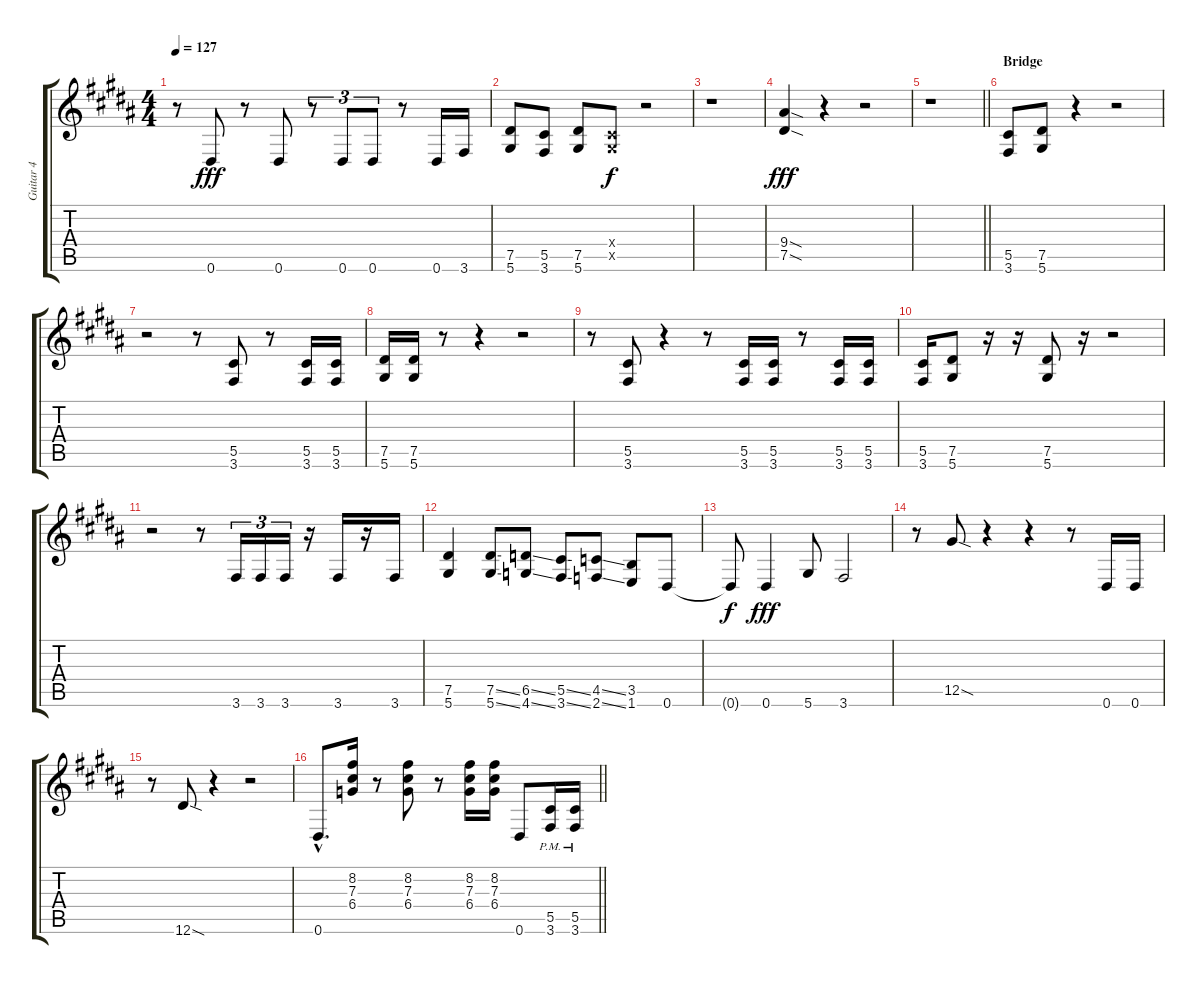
\track ("Guitar 4" "Guitar 4") {instrument distortionguitar}
\staff {score tabs}
\tuning (Eb4 Bb3 Gb3 Db3 Ab2 Eb2) {hide}
\ts (4 4)
\tempo 127
\clef g2
\ks b
r.8{dy fff} 0.6.8 r.8 0.6.8 r.8{tu (3 2)} 0.6.8{tu (3 2)} 0.6.8{tu (3 2)} r.8 0.6.16 3.6.16 |
(7.5 5.6).8 (5.5 3.6).8 (7.5 5.6).8 (0.4{x} 0.5{x}).8{dy f} r.2 |
r.1 |
(9.4{sod} 7.5{sod}).4{dy fff} r.4 r.2 |
\barLineRight lightlight
r.1 |
\section ("" "Bridge")
(5.5 3.6).8 (7.5 5.6).8 r.4 r.2 |
r.2 r.8 (5.5 3.6).8 r.8 (5.5 3.6).16 (5.5 3.6).16 |
(7.5 5.6).16 (7.5 5.6).16 r.8 r.4 r.2 |
r.8 (5.5 3.6).8 r.4 r.8 (5.5 3.6).16 (5.5 3.6).16 r.8 (5.5 3.6).16 (5.5 3.6).16 |
(5.5 3.6).16 (7.5 5.6).8 r.16 r.16 (7.5 5.6).8 r.16 r.2 |
r.2 r.8 3.6.16{tu (3 2)} 3.6.16{tu (3 2)} 3.6.16{tu (3 2)} r.16 3.6.16 r.16 3.6.16 |
(7.5 5.6).4 (7.5{ss} 5.6{ss}).8 (6.5{ss} 4.6{ss}).8 (5.5{ss} 3.6{ss}).8 (4.5{ss} 2.6{ss}).8 (3.5 1.6).8 0.6.8 |
0.6{t}.8{dy f} 0.6.4{dy fff} 5.6.8 3.6.2 |
r.8 12.5{sod}.8 r.4 r.4 r.8 0.6.16 0.6.16 |
r.8 12.6{sod}.8 r.4 r.2 |
\barLineRight lightlight
0.6{hac}.8{d} (8.2 7.3 6.4).16 r.8 (8.2 7.3 6.4).8 r.8 (8.2 7.3 6.4).16 (8.2 7.3 6.4).16 0.6.8 (5.5{pm} 3.6{pm}).16 (5.5{pm} 3.6{pm}).16
